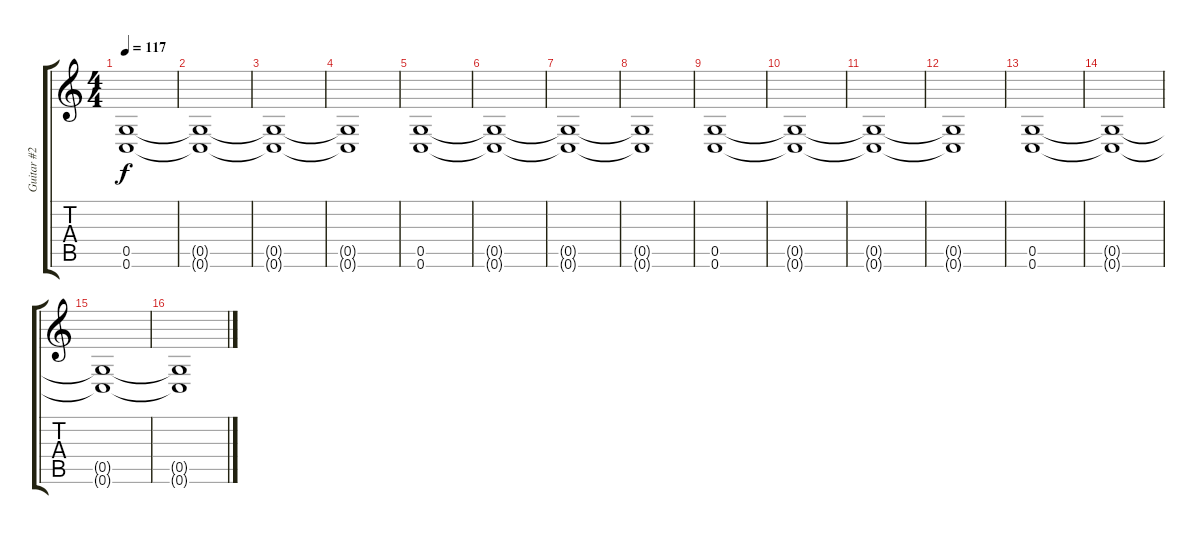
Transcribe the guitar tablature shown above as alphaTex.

\track ("Guitar #2" "Guitar #2") {instrument distortionguitar}
\staff {score tabs}
\tuning (D4 A3 F3 C3 G2 C2) {hide}
\ts (4 4)
\tempo 117
\clef g2
\ks c
(0.5 0.6).1{dy f} |
(0.5{t} 0.6{t}).1 |
(0.5{t} 0.6{t}).1 |
(0.5{t} 0.6{t}).1 |
(0.5 0.6).1 |
(0.5{t} 0.6{t}).1 |
(0.5{t} 0.6{t}).1 |
(0.5{t} 0.6{t}).1 |
(0.5 0.6).1 |
(0.5{t} 0.6{t}).1 |
(0.5{t} 0.6{t}).1 |
(0.5{t} 0.6{t}).1 |
(0.5 0.6).1 |
(0.5{t} 0.6{t}).1 |
(0.5{t} 0.6{t}).1 |
(0.5{t} 0.6{t}).1
